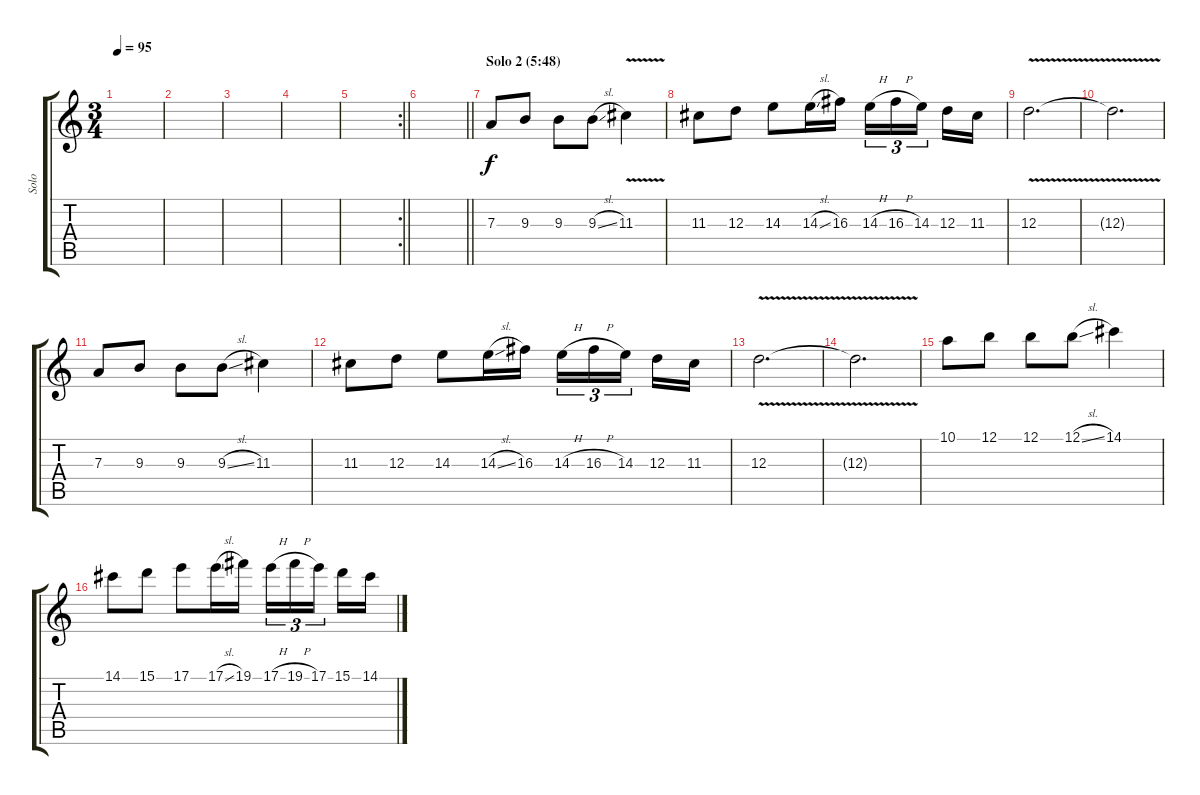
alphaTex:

\track ("Solo" "Solo") {instrument distortionguitar}
\staff {score tabs}
\tuning (B3 Gb3 D3 A2 E2 B1) {hide}
\ts (3 4)
\tempo 95
\clef g2
\ks c
|
|
|
|
\rc 2
\barLineRight lightlight
|
\barLineRight lightlight
|
\section ("" "Solo 2 (5:48)")
7.3.8 9.3.8 9.3.8 9.3{sl}.8 11.3{v}.4 |
11.3.8 12.3.8 14.3.8 14.3{sl}.16 16.3.16 14.3{h}.16{tu (3 2)} 16.3{h}.16{tu (3 2)} 14.3.16{tu (3 2) beam splitsecondary} 12.3.16 11.3.16 |
12.3{v}.2{d volume 0} |
12.3{t}.2{d} |
7.3.8{volume 16} 9.3.8 9.3.8 9.3{sl}.8 11.3.4 |
11.3.8 12.3.8 14.3.8 14.3{sl}.16 16.3.16 14.3{h}.16{tu (3 2)} 16.3{h}.16{tu (3 2)} 14.3.16{tu (3 2) beam splitsecondary} 12.3.16 11.3.16 |
12.3{v}.2{d volume 0} |
12.3{t}.2{d} |
10.1.8{volume 13} 12.1.8 12.1.8 12.1{sl}.8 14.1.4 |
14.1.8 15.1.8 17.1.8 17.1{sl}.16 19.1.16 17.1{h}.16{tu (3 2)} 19.1{h}.16{tu (3 2)} 17.1.16{tu (3 2) beam splitsecondary} 15.1.16 14.1.16
